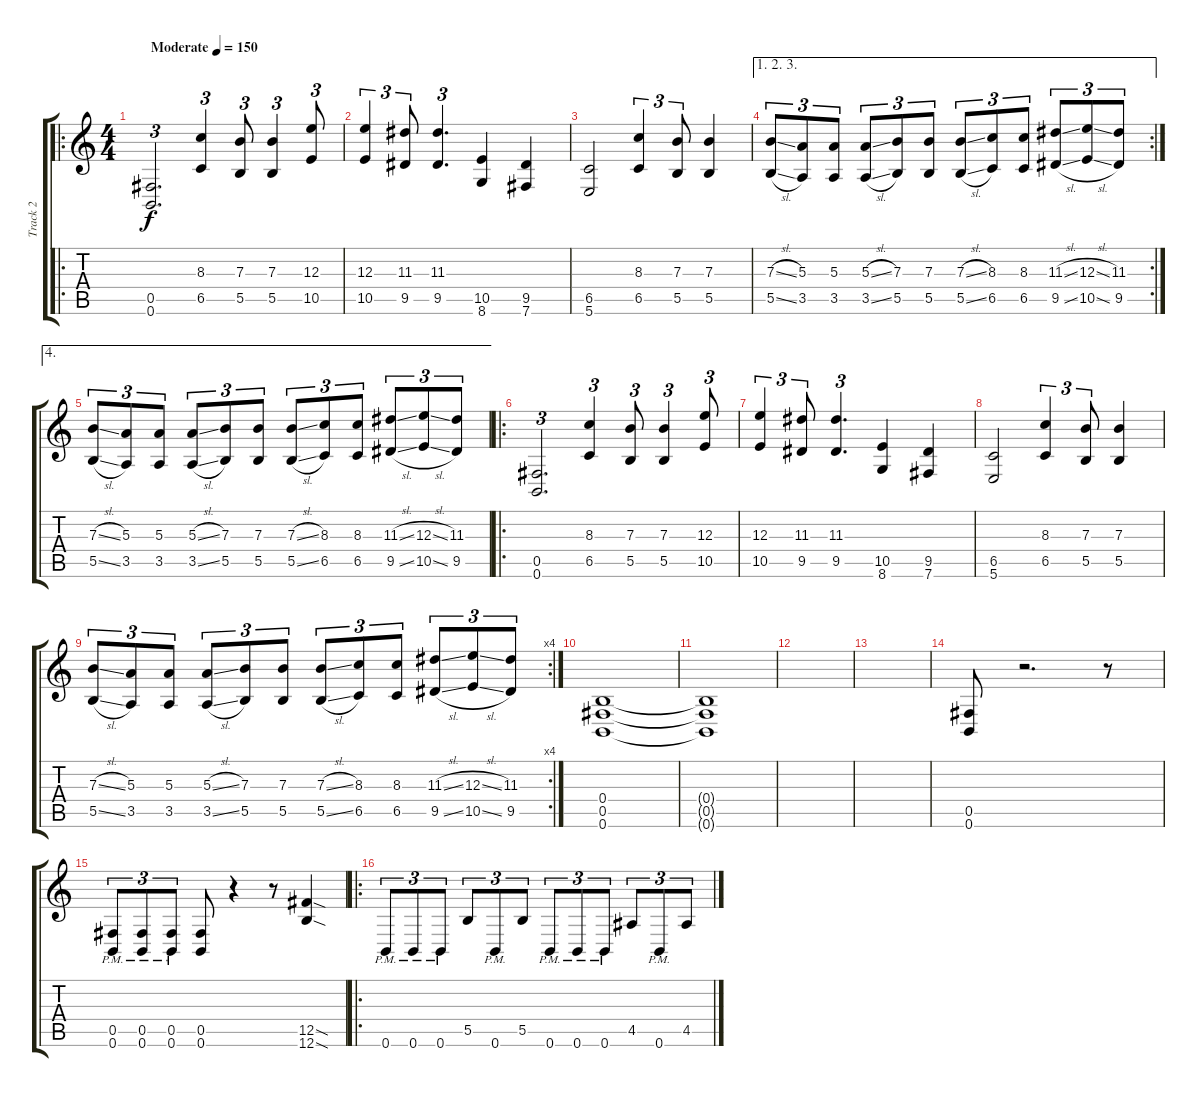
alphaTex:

\track ("Track 2" "Track 2") {instrument overdrivenguitar}
\staff {score tabs}
\tuning (Db4 Ab3 E3 B2 Gb2 B1) {hide}
\ro
\ts (4 4)
\tempo (150 "Moderate")
\clef g2
\ks c
(0.5 0.6).2{d tu (3 2) dy f instrument overdrivenguitar} (8.3 6.5).4{tu (3 2)} (7.3 5.5).8{tu (3 2)} (7.3 5.5).4{tu (3 2)} (12.3 10.5).8{tu (3 2)} |
(12.3 10.5).4{tu (3 2)} (11.3 9.5).8{tu (3 2)} (11.3 9.5).4{d tu (3 2)} (10.5 8.6).4 (9.5 7.6).4 |
(6.5 5.6).2 (8.3 6.5).4{tu (3 2)} (7.3 5.5).8{tu (3 2)} (7.3 5.5).4 |
\ae (1 2 3)
\rc 2
(7.3{sl} 5.5{sl}).8{tu (3 2)} (5.3 3.5).8{tu (3 2)} (5.3 3.5).8{tu (3 2)} (5.3{sl} 3.5{sl}).8{tu (3 2)} (7.3 5.5).8{tu (3 2)} (7.3 5.5).8{tu (3 2)} (7.3{sl} 5.5{sl}).8{tu (3 2)} (8.3 6.5).8{tu (3 2)} (8.3 6.5).8{tu (3 2)} (11.3{sl} 9.5{sl}).8{tu (3 2)} (12.3{sl} 10.5{sl}).8{tu (3 2)} (11.3 9.5).8{tu (3 2)} |
\ae 4
(7.3{sl} 5.5{sl}).8{tu (3 2)} (5.3 3.5).8{tu (3 2)} (5.3 3.5).8{tu (3 2)} (5.3{sl} 3.5{sl}).8{tu (3 2)} (7.3 5.5).8{tu (3 2)} (7.3 5.5).8{tu (3 2)} (7.3{sl} 5.5{sl}).8{tu (3 2)} (8.3 6.5).8{tu (3 2)} (8.3 6.5).8{tu (3 2)} (11.3{sl} 9.5{sl}).8{tu (3 2)} (12.3{sl} 10.5{sl}).8{tu (3 2)} (11.3 9.5).8{tu (3 2)} |
\ro
(0.5 0.6).2{d tu (3 2)} (8.3 6.5).4{tu (3 2)} (7.3 5.5).8{tu (3 2)} (7.3 5.5).4{tu (3 2)} (12.3 10.5).8{tu (3 2)} |
(12.3 10.5).4{tu (3 2)} (11.3 9.5).8{tu (3 2)} (11.3 9.5).4{d tu (3 2)} (10.5 8.6).4 (9.5 7.6).4 |
(6.5 5.6).2 (8.3 6.5).4{tu (3 2)} (7.3 5.5).8{tu (3 2)} (7.3 5.5).4 |
\rc 4
(7.3{sl} 5.5{sl}).8{tu (3 2)} (5.3 3.5).8{tu (3 2)} (5.3 3.5).8{tu (3 2)} (5.3{sl} 3.5{sl}).8{tu (3 2)} (7.3 5.5).8{tu (3 2)} (7.3 5.5).8{tu (3 2)} (7.3{sl} 5.5{sl}).8{tu (3 2)} (8.3 6.5).8{tu (3 2)} (8.3 6.5).8{tu (3 2)} (11.3{sl} 9.5{sl}).8{tu (3 2)} (12.3{sl} 10.5{sl}).8{tu (3 2)} (11.3 9.5).8{tu (3 2)} |
(0.4 0.5 0.6).1 |
(0.4{t} 0.5{t} 0.6{t}).1 |
|
|
(0.5 0.6).8 r.2{d} r.8 |
(0.5{pm} 0.6{pm}).8{tu (3 2)} (0.5{pm} 0.6{pm}).8{tu (3 2)} (0.5{pm} 0.6{pm}).8{tu (3 2)} (0.5 0.6).8 r.4 r.8 (12.5{sod} 12.6{sod}).4 |
\ro
0.6{pm}.8{tu (3 2)} 0.6{pm}.8{tu (3 2)} 0.6{pm}.8{tu (3 2)} 5.5.8{tu (3 2)} 0.6{pm}.8{tu (3 2)} 5.5.8{tu (3 2)} 0.6{pm}.8{tu (3 2)} 0.6{pm}.8{tu (3 2)} 0.6{pm}.8{tu (3 2)} 4.5.8{tu (3 2)} 0.6{pm}.8{tu (3 2)} 4.5.8{tu (3 2)}
